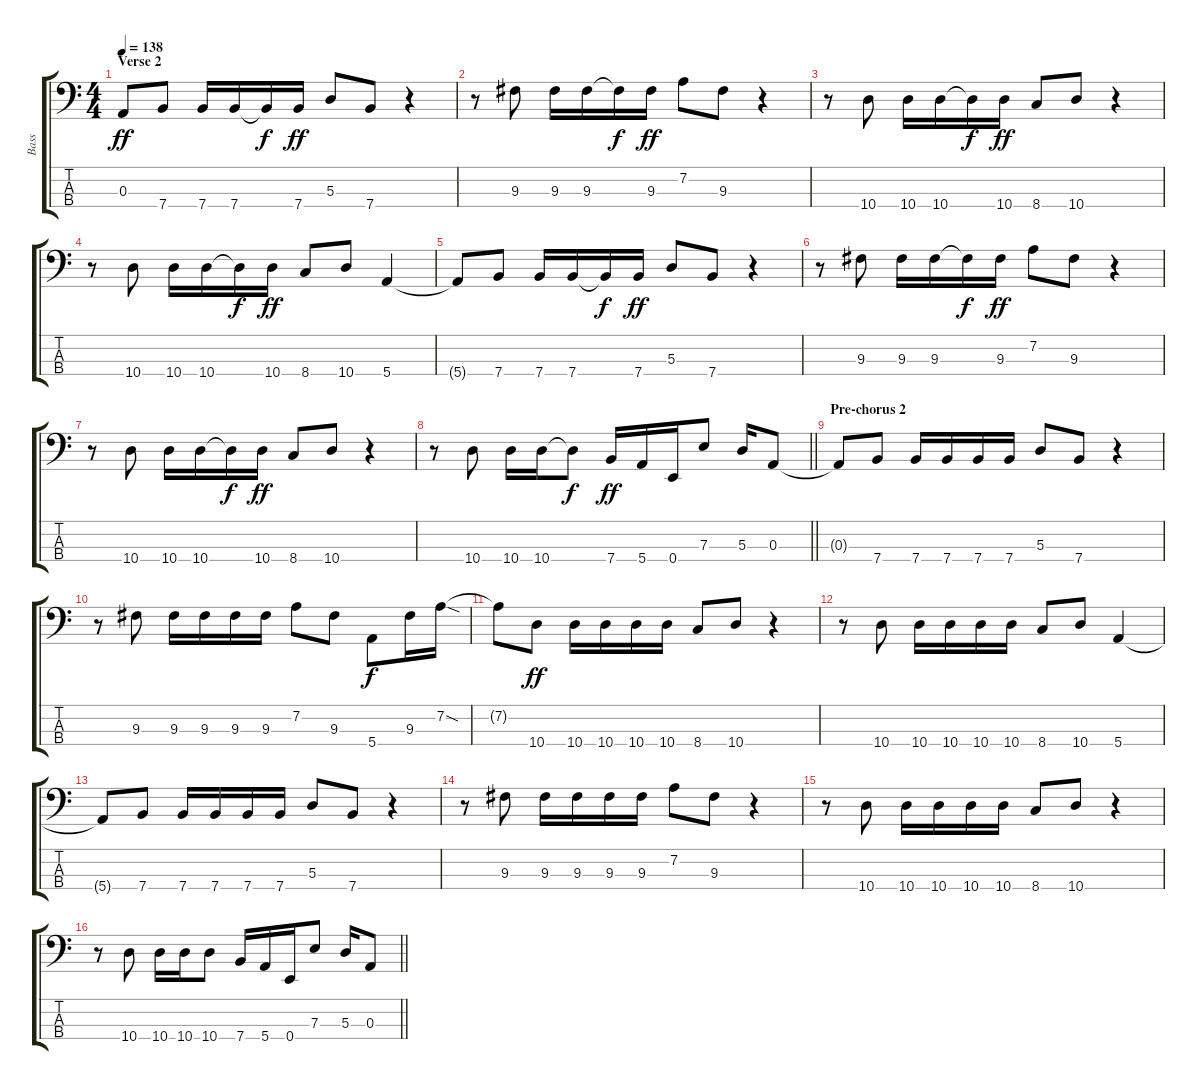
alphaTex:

\track ("Bass" "Bass") {instrument electricbassfinger}
\staff {score tabs}
\tuning (G2 D2 A1 E1) {hide}
\ts (4 4)
\section ("" "Verse 2")
\tempo 138
\clef f4
\ks c
0.3{t}.8{dy ff} 7.4.8 7.4.16 7.4.16 7.4{t}.16{dy f} 7.4.16{dy ff} 5.3.8 7.4.8 r.4 |
r.8 9.3.8 9.3.16 9.3.16 9.3{t}.16{dy f} 9.3.16{dy ff} 7.2.8 9.3.8 r.4 |
r.8 10.4.8 10.4.16 10.4.16 10.4{t}.16{dy f} 10.4.16{dy ff} 8.4.8 10.4.8 r.4 |
r.8 10.4.8 10.4.16 10.4.16 10.4{t}.16{dy f} 10.4.16{dy ff} 8.4.8 10.4.8 5.4.4 |
5.4{t}.8 7.4.8 7.4.16 7.4.16 7.4{t}.16{dy f} 7.4.16{dy ff} 5.3.8 7.4.8 r.4 |
r.8 9.3.8 9.3.16 9.3.16 9.3{t}.16{dy f} 9.3.16{dy ff} 7.2.8 9.3.8 r.4 |
r.8 10.4.8 10.4.16 10.4.16 10.4{t}.16{dy f} 10.4.16{dy ff} 8.4.8 10.4.8 r.4 |
\barLineRight lightlight
r.8 10.4.8 10.4.16 10.4.16 10.4{t}.8{dy f} 7.4.16{dy ff} 5.4.16 0.4.16 7.3.8 5.3.16 0.3.8 |
\section ("" "Pre-chorus 2")
0.3{t}.8 7.4.8 7.4.16 7.4.16 7.4.16 7.4.16 5.3.8 7.4.8 r.4 |
r.8 9.3.8 9.3.16 9.3.16 9.3.16 9.3.16 7.2.8 9.3.8 5.4.8{dy f} 9.3.16 7.2{sod}.16 |
7.2{t}.8 10.4.8{dy ff} 10.4.16 10.4.16 10.4.16 10.4.16 8.4.8 10.4.8 r.4 |
r.8 10.4.8 10.4.16 10.4.16 10.4.16 10.4.16 8.4.8 10.4.8 5.4.4 |
5.4{t}.8 7.4.8 7.4.16 7.4.16 7.4.16 7.4.16 5.3.8 7.4.8 r.4 |
r.8 9.3.8 9.3.16 9.3.16 9.3.16 9.3.16 7.2.8 9.3.8 r.4 |
r.8 10.4.8 10.4.16 10.4.16 10.4.16 10.4.16 8.4.8 10.4.8 r.4 |
\barLineRight lightlight
r.8 10.4.8 10.4.16 10.4.16 10.4.8 7.4.16 5.4.16 0.4.16 7.3.8 5.3.16 0.3.8
